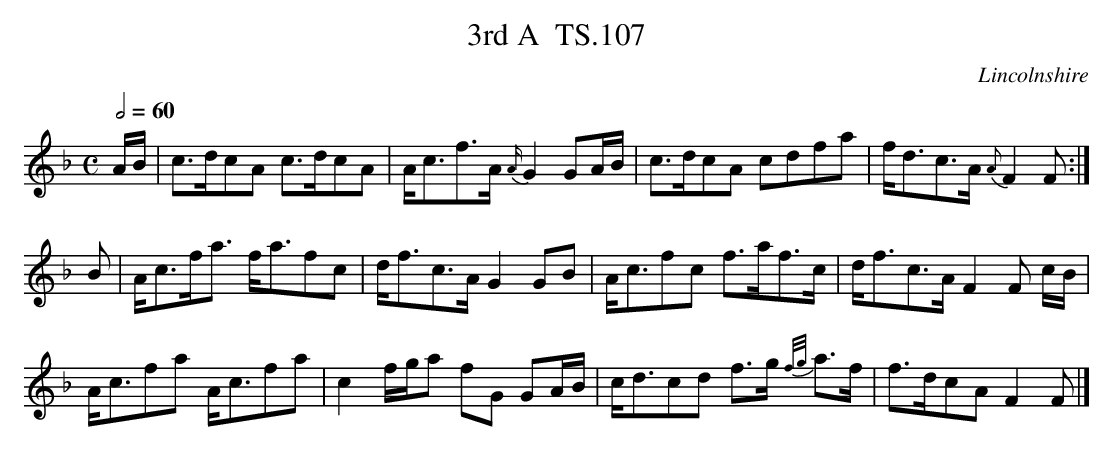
X:1
T:3rd A  TS.107
L:1/8
M:C
O:Lincolnshire
Q:1/2=60
K:F
A/B/|c>dcA c>dcA|A<cf>A  {A/}G2 GA/B/|c>dcA cdfa|f<dc>A {A}F2F:|!
B|A<cf<a f<afc|d<fc>A G2GB|A<cfc f>af>c|d<fc>AF2F c/B/|!
A<cfa A<cfa|c2f/g/a fG GA/B/|c<dcd f>g {f/g/}a>f|f>dcA F2F|]
